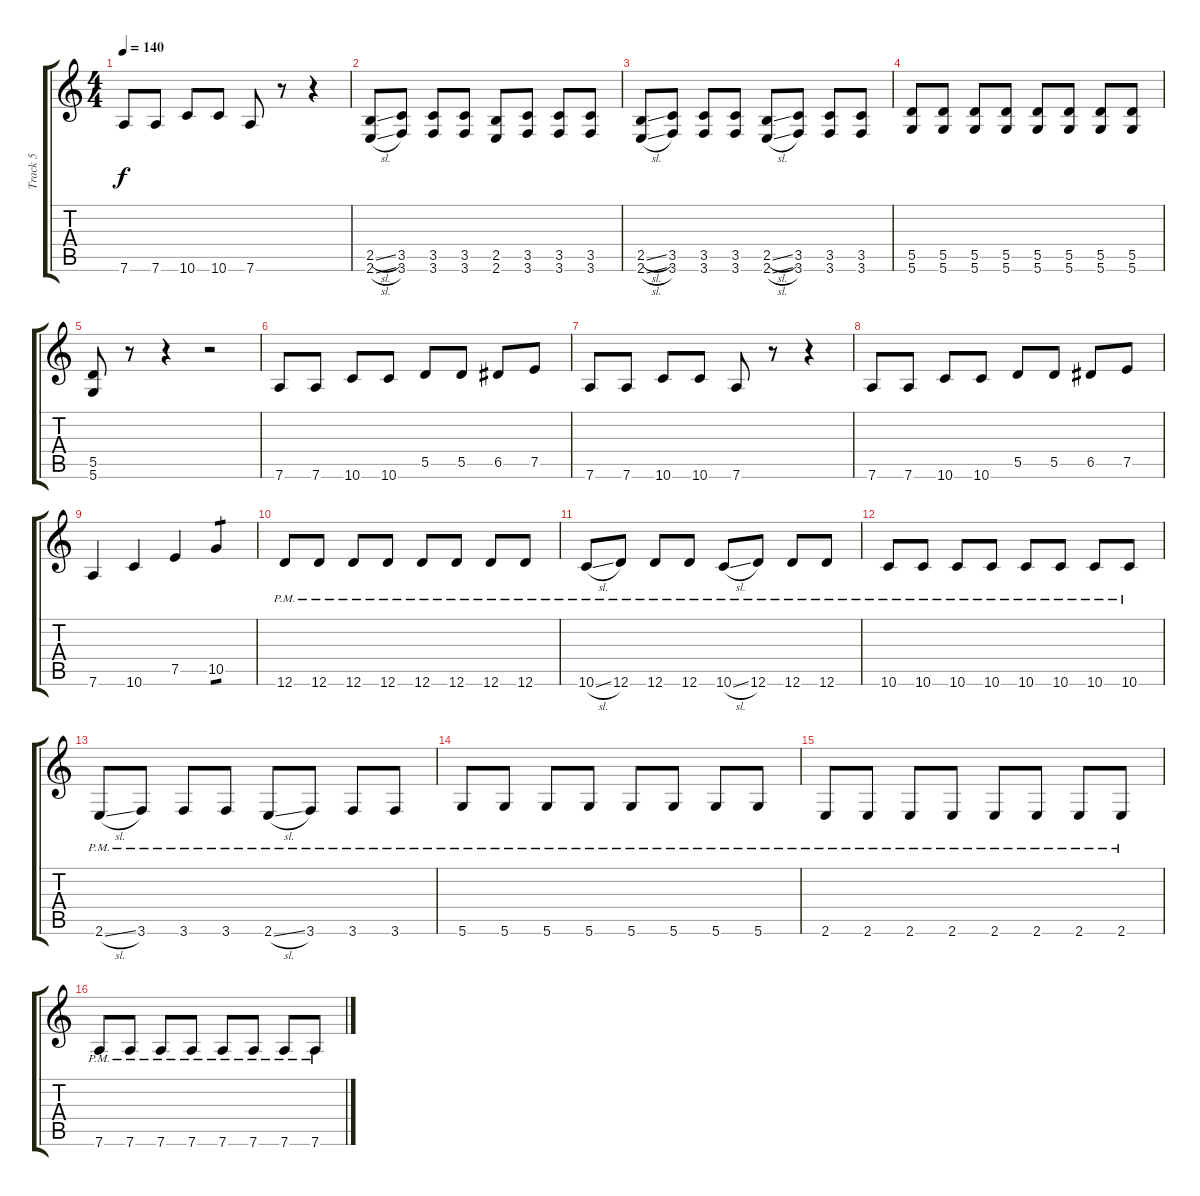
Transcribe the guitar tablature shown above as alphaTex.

\track ("Track 5" "Track 5") {instrument distortionguitar}
\staff {score tabs}
\tuning (E4 B3 G3 D3 A2 D2) {hide}
\ts (4 4)
\tempo 140
\clef g2
\ks c
7.6.8{dy f} 7.6.8 10.6.8 10.6.8 7.6.8 r.8 r.4 |
(2.5{sl} 2.6{sl}).8 (3.5 3.6).8 (3.5 3.6).8 (3.5 3.6).8 (2.5 2.6).8 (3.5 3.6).8 (3.5 3.6).8 (3.5 3.6).8 |
(2.5{sl} 2.6{sl}).8 (3.5 3.6).8 (3.5 3.6).8 (3.5 3.6).8 (2.5{sl} 2.6{sl}).8 (3.5 3.6).8 (3.5 3.6).8 (3.5 3.6).8 |
(5.5 5.6).8 (5.5 5.6).8 (5.5 5.6).8 (5.5 5.6).8 (5.5 5.6).8 (5.5 5.6).8 (5.5 5.6).8 (5.5 5.6).8 |
(5.5 5.6).8 r.8 r.4 r.2 |
7.6.8 7.6.8 10.6.8 10.6.8 5.5.8 5.5.8 6.5.8 7.5.8 |
7.6.8 7.6.8 10.6.8 10.6.8 7.6.8 r.8 r.4 |
7.6.8 7.6.8 10.6.8 10.6.8 5.5.8 5.5.8 6.5.8 7.5.8 |
7.6.4 10.6.4 7.5.4 10.5.4{tp 1} |
12.6{pm}.8 12.6{pm}.8 12.6{pm}.8 12.6{pm}.8 12.6{pm}.8 12.6{pm}.8 12.6{pm}.8 12.6{pm}.8 |
10.6{sl pm}.8 12.6{pm}.8 12.6{pm}.8 12.6{pm}.8 10.6{sl pm}.8 12.6{pm}.8 12.6{pm}.8 12.6{pm}.8 |
10.6{pm}.8 10.6{pm}.8 10.6{pm}.8 10.6{pm}.8 10.6{pm}.8 10.6{pm}.8 10.6{pm}.8 10.6{pm}.8 |
2.6{sl pm}.8 3.6{pm}.8 3.6{pm}.8 3.6{pm}.8 2.6{sl pm}.8 3.6{pm}.8 3.6{pm}.8 3.6{pm}.8 |
5.6{pm}.8 5.6{pm}.8 5.6{pm}.8 5.6{pm}.8 5.6{pm}.8 5.6{pm}.8 5.6{pm}.8 5.6{pm}.8 |
2.6{pm}.8 2.6{pm}.8 2.6{pm}.8 2.6{pm}.8 2.6{pm}.8 2.6{pm}.8 2.6{pm}.8 2.6{pm}.8 |
7.6{pm}.8 7.6{pm}.8 7.6{pm}.8 7.6{pm}.8 7.6{pm}.8 7.6{pm}.8 7.6{pm}.8 7.6{pm}.8
